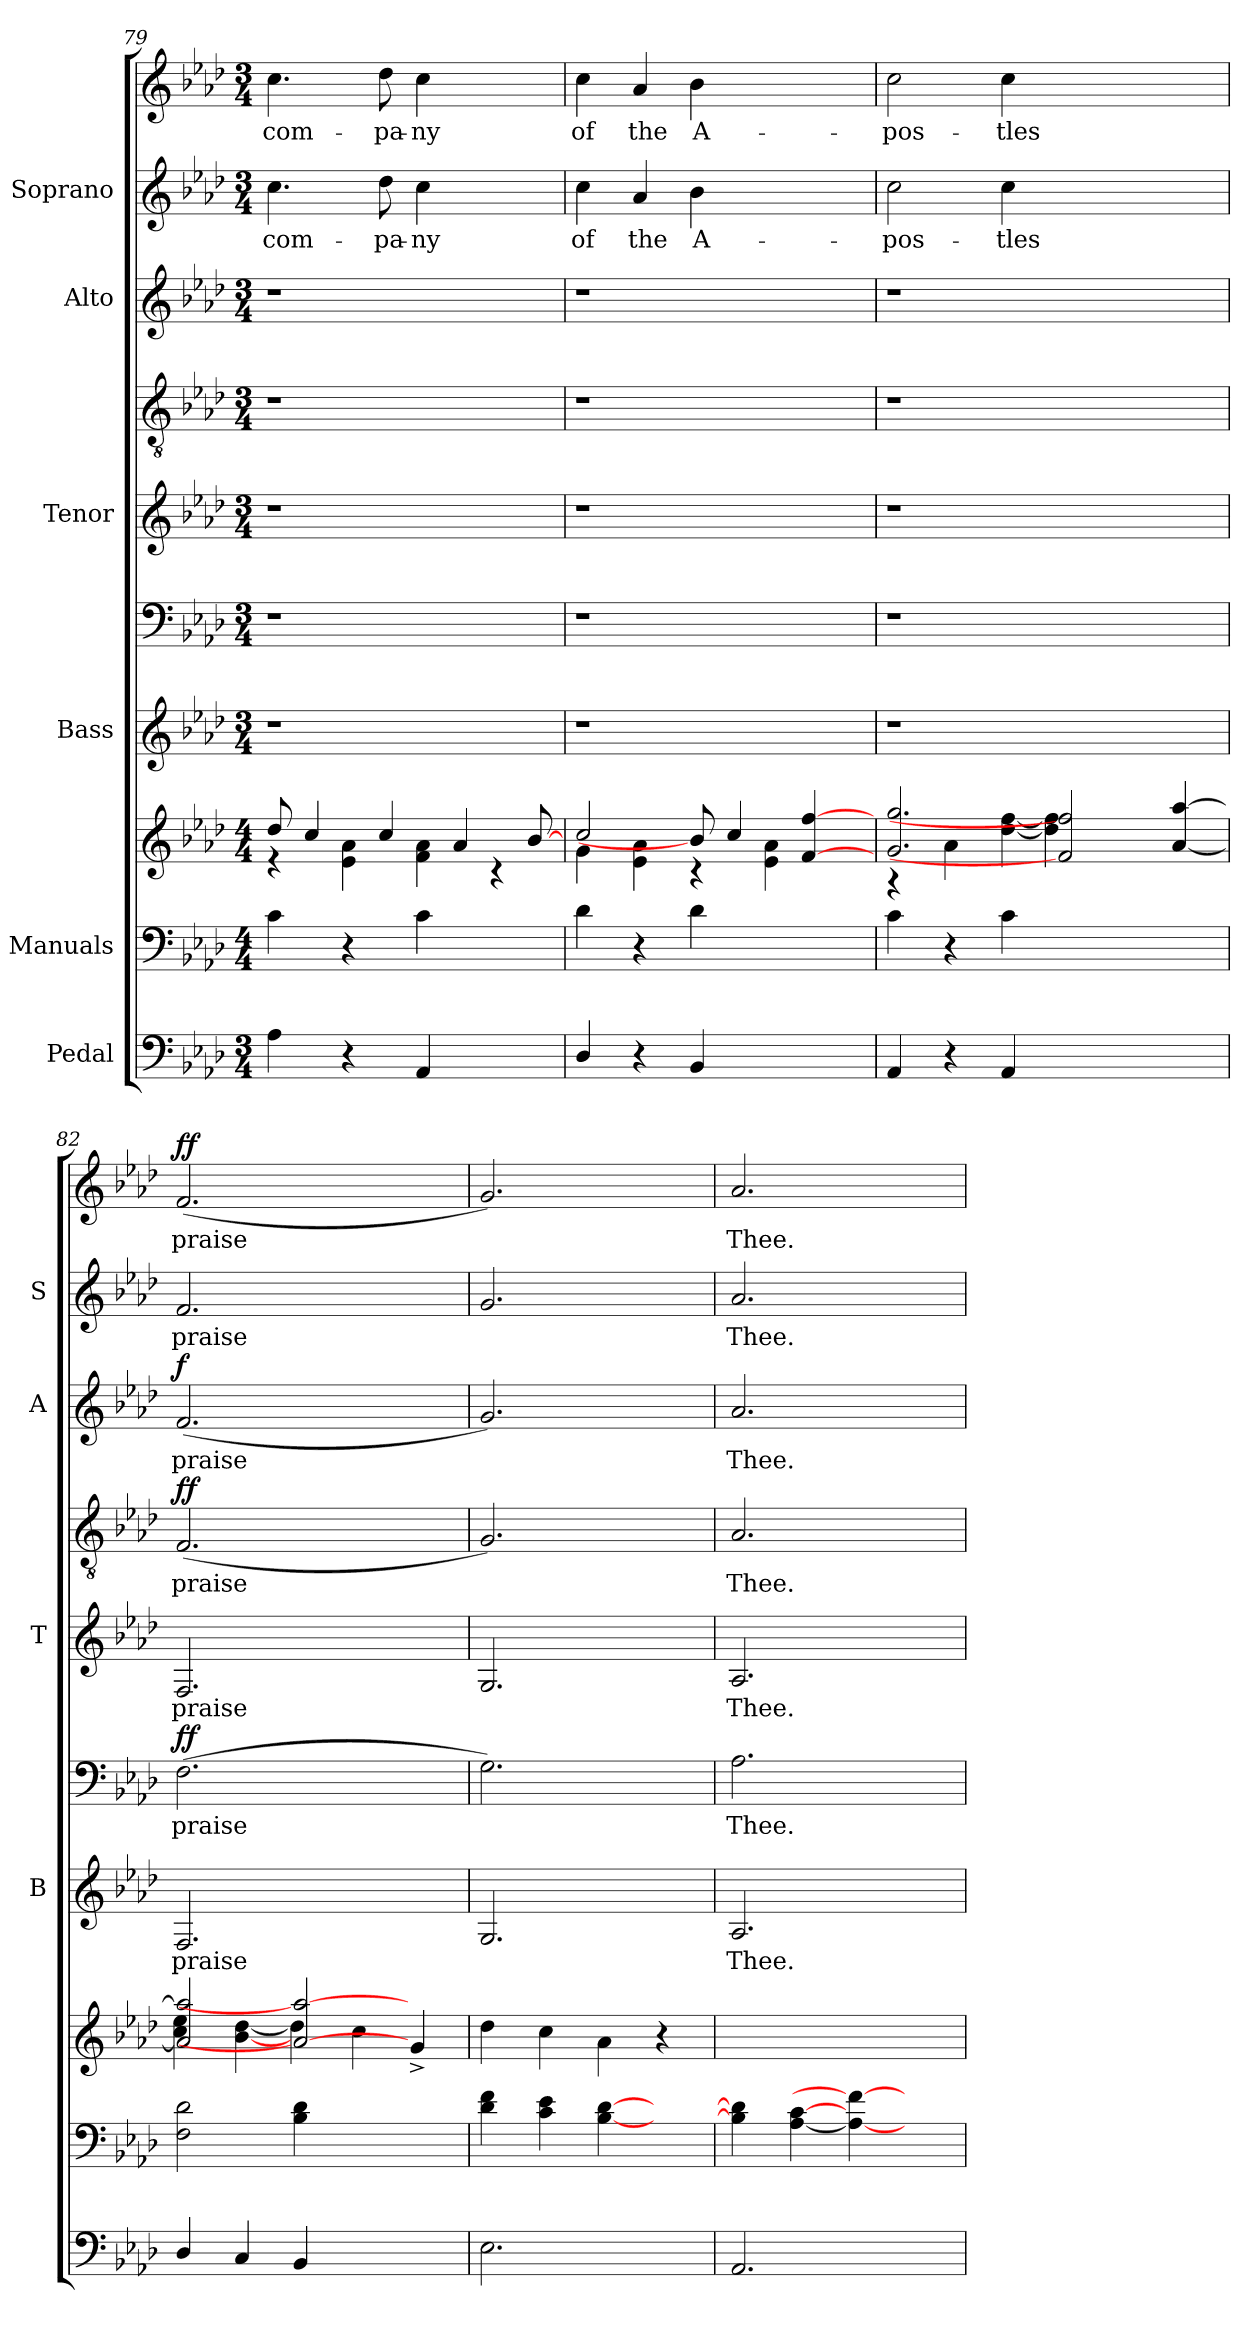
**kern	**kern	**kern	**kern	**text	**kern	**text	**dynam	**kern	**text	**kern	**text	**dynam	**kern	**text	**dynam	**kern	**text	**kern	**text	**dynam
*part6	*part5	*part5	*part4	*part4	*part4	*part4	*part4	*part3	*part3	*part3	*part3	*part3	*part2	*part2	*part2	*part1	*part1	*part1	*part1	*part1
*staff10	*staff9	*staff8	*staff7	*staff7	*staff6	*staff6	*staff6/7	*staff5	*staff5	*staff4	*staff4	*staff4/5	*staff3	*staff3	*staff3	*staff2	*staff2	*staff1	*staff1	*staff1/2
*I"Pedal	*I"Manuals	*	*I"Bass	*	*	*	*	*I"Tenor	*	*	*	*	*I"Alto	*	*	*I"Soprano	*	*	*	*
*	*	*	*I'B	*	*	*	*	*I'T	*	*	*	*	*I'A	*	*	*I'S	*	*	*	*
*clefF4	*clefF4	*clefG2	*	*	*clefF4	*	*	*	*	*clefGv2	*	*	*clefG2	*	*	*	*	*clefG2	*	*
*k[b-e-a-d-]	*k[b-e-a-d-]	*k[b-e-a-d-]	*k[b-e-a-d-]	*	*k[b-e-a-d-]	*	*	*k[b-e-a-d-]	*	*k[b-e-a-d-]	*	*	*k[b-e-a-d-]	*	*	*k[b-e-a-d-]	*	*k[b-e-a-d-]	*	*
*A-:	*A-:	*A-:	*A-:	*	*A-:	*	*	*A-:	*	*A-:	*	*	*A-:	*	*	*A-:	*	*A-:	*	*
*M3/4	*M4/4	*M4/4	*M3/4	*	*M3/4	*	*	*M3/4	*	*M3/4	*	*	*M3/4	*	*	*M3/4	*	*M3/4	*	*
=79	=79	=79	=79	=79	=79	=79	=79	=79	=79	=79	=79	=79	=79	=79	=79	=79	=79	=79	=79	=79
!	!LO:N:vis=1	!	!LO:N:vis=1	!	!LO:N:vis=1	!	!	!LO:N:vis=1	!	!LO:N:vis=1	!	!	!LO:N:vis=1	!	!	!	!LO:LY:b	!	!LO:LY:b	!
*	*^	*^	*	*	*	*	*	*	*	*	*	*	*	*	*	*	*	*	*	*
4A-	2.ryy	4c\	8dd-/	4r	2.r	.	2.r	.	.	2.r	.	2.r	.	.	2.r	.	.	4.cc	com-	4.cc	com-	.
.	.	.	4cc/	.	.	.	.	.	.	.	.	.	.	.	.	.	.	.	.	.	.	.
4r	.	4r	.	4e-\ 4a-\	.	.	.	.	.	.	.	.	.	.	.	.	.	.	.	.	.	.
!	!	!	!	!	!	!	!	!	!	!	!	!	!	!	!	!	!	!	!LO:LY:b	!	!LO:LY:b	!
.	.	.	4cc/	.	.	.	.	.	.	.	.	.	.	.	.	.	.	8dd-	-pa-	8dd-	-pa-	.
!	!	!	!	!	!	!	!	!	!	!	!	!	!	!	!	!	!	!	!LO:LY:b	!	!LO:LY:b	!
4AA-	.	4c\	.	4f\ 4a-\	.	.	.	.	.	.	.	.	.	.	.	.	.	4cc	-ny	4cc	-ny	.
.	.	.	4a-/	.	.	.	.	.	.	.	.	.	.	.	.	.	.	.	.	.	.	.
4ryy	4ryy	4ryy	.	4r	4ryy	.	4ryy	.	.	4ryy	.	4ryy	.	.	4ryy	.	.	4ryy	.	4ryy	.	.
.	.	.	[8b-/	.	.	.	.	.	.	.	.	.	.	.	.	.	.	.	.	.	.	.
=80	=80	=80	=80	=80	=80	=80	=80	=80	=80	=80	=80	=80	=80	=80	=80	=80	=80	=80	=80	=80	=80	=80
!	!LO:N:vis=1	!	!	!	!LO:N:vis=1	!	!LO:N:vis=1	!	!	!LO:N:vis=1	!	!LO:N:vis=1	!	!	!LO:N:vis=1	!	!	!	!LO:LY:b	!	!LO:LY:b	!
4D-/	2.ryy	4d-\	2cc/	4g\	2.r	.	2.r	.	.	2.r	.	2.r	.	.	2.r	.	.	4cc	of	4cc	of	.
!	!	!	!	!	!	!	!	!	!	!	!	!	!	!	!	!	!	!	!LO:LY:b	!	!LO:LY:b	!
4r	.	4r	.	4e-\ 4a-\	.	.	.	.	.	.	.	.	.	.	.	.	.	4a-	the	4a-	the	.
!	!	!	!	!	!	!	!	!	!	!	!	!	!	!	!	!	!	!	!LO:LY:b	!	!LO:LY:b	!
4BB-	.	4d-\	8b-/]	4r	.	.	.	.	.	.	.	.	.	.	.	.	.	4b-	A-	4b-	A-	.
.	.	.	4cc/	.	.	.	.	.	.	.	.	.	.	.	.	.	.	.	.	.	.	.
4.ryy	4.ryy	4.ryy	.	4e-\ 4a-\	4.ryy	.	4.ryy	.	.	4.ryy	.	4.ryy	.	.	4.ryy	.	.	4.ryy	.	4.ryy	.	.
.	.	.	[4f/ [4ff/	.	.	.	.	.	.	.	.	.	.	.	.	.	.	.	.	.	.	.
.	.	.	.	8ryy	.	.	.	.	.	.	.	.	.	.	.	.	.	.	.	.	.	.
=81	=81	=81	=81	=81	=81	=81	=81	=81	=81	=81	=81	=81	=81	=81	=81	=81	=81	=81	=81	=81	=81	=81
!	!LO:N:vis=1	!	!	!	!LO:N:vis=1	!	!LO:N:vis=1	!	!	!LO:N:vis=1	!	!LO:N:vis=1	!	!	!LO:N:vis=1	!	!	!	!LO:LY:b	!	!LO:LY:b	!
4AA-	2.ryy	4c\	2.g/ 2.gg/	4r	2.r	.	2.r	.	.	2.r	.	2.r	.	.	2.r	.	.	2cc	-pos-	2cc	-pos-	.
4r	.	4r	.	4a-\	.	.	.	.	.	.	.	.	.	.	.	.	.	.	.	.	.	.
!	!	!	!	!	!	!	!	!	!	!	!	!	!	!	!	!	!	!	!LO:LY:b	!	!LO:LY:b	!
4AA-	.	4c\	.	[4dd-\ [4ff\	.	.	.	.	.	.	.	.	.	.	.	.	.	4cc	-tles	4cc	-tles	.
2.ryy	2.ryy	2.ryy	2f/] 2ff/]	4dd-\] 4ff\]	2.ryy	.	2.ryy	.	.	2.ryy	.	2.ryy	.	.	2.ryy	.	.	2.ryy	.	2.ryy	.	.
.	.	.	.	2ryy	.	.	.	.	.	.	.	.	.	.	.	.	.	.	.	.	.	.
.	.	.	[4a-/ [4aa-/	.	.	.	.	.	.	.	.	.	.	.	.	.	.	.	.	.	.	.
=82	=82	=82	=82	=82	=82	=82	=82	=82	=82	=82	=82	=82	=82	=82	=82	=82	=82	=82	=82	=82	=82	=82
!	!LO:N:vis=1	!	!	!	!	!LO:LY:b	!	!LO:LY:b	!LO:DY:b=2	!	!LO:LY:b	!	!LO:LY:b	!	!	!LO:LY:b	!	!	!LO:LY:b	!	!LO:LY:b	!
!	!	!	!	!	!	!	!	!	!LO:DY:n=1:b	!	!	!	!	!LO:DY:b=2	!	!	!	!	!	!	!	!
!	!	!	!	!	!	!	!	!	!	!	!	!	!	!LO:DY:n=1:b	!	!	!LO:DY:b	!	!	!	!	!LO:DY:b=2
!	!	!	!	!	!	!	!	!	!	!	!	!	!	!	!	!	!	!	!	!	!	!LO:DY:n=1:b
4D-/	1ryy	2F\ 2d-\	2a-/] 2aa-/]	4cc\ 4ee-\	2.F	praise	(>2.F	praise	f f	2.F	praise	(<2.F	praise	f f	(<2.f	praise	f	2.f	praise	(<2.f	praise	f f
4C	.	.	.	[4b-\ [4dd-\	.	.	.	.	.	.	.	.	.	.	.	.	.	.	.	.	.	.
4BB-	.	4B-\ 4d-\	2a-/_ 2aa-/_	4dd-\]	.	.	.	.	.	.	.	.	.	.	.	.	.	.	.	.	.	.
2ryy	.	4ryy	.	4cc\	2ryy	.	2ryy	.	.	2ryy	.	2ryy	.	.	2ryy	.	.	2ryy	.	2ryy	.	.
.	4ryy	4ryy	4g^/	4ryy	.	.	.	.	.	.	.	.	.	.	.	.	.	.	.	.	.	.
=83	=83	=83	=83	=83	=83	=83	=83	=83	=83	=83	=83	=83	=83	=83	=83	=83	=83	=83	=83	=83	=83	=83
!	!LO:N:vis=1	!	!	!	!	!	!	!	!	!	!	!	!	!	!	!	!	!	!	!	!	!
*	*	*	*v	*v	*	*	*	*	*	*	*	*	*	*	*	*	*	*	*	*	*	*
2.E-	2.ryy	4d-\ 4f\	4dd-\	2.G	.	2.G)	.	.	2.G	.	2.G)	.	.	2.g)	.	.	2.g	.	2.g)	.	.
.	.	4c\ 4e-\	4cc\	.	.	.	.	.	.	.	.	.	.	.	.	.	.	.	.	.	.
.	.	[4B-\ [4d-\	4a-\	.	.	.	.	.	.	.	.	.	.	.	.	.	.	.	.	.	.
4ryy	4ryy	4ryy	4r	4ryy	.	4ryy	.	.	4ryy	.	4ryy	.	.	4ryy	.	.	4ryy	.	4ryy	.	.
=84	=84	=84	=84	=84	=84	=84	=84	=84	=84	=84	=84	=84	=84	=84	=84	=84	=84	=84	=84	=84	=84
!	!LO:N:vis=1	!	!	!	!LO:LY:b	!	!LO:LY:b	!	!	!LO:LY:b	!	!LO:LY:b	!	!	!LO:LY:b	!	!	!LO:LY:b	!	!LO:LY:b	!
2.AA-	1ryy	4B-\] 4d-\]	1ryy	2.A-	Thee.	2.A-	Thee.	.	2.A-	Thee.	2.A-	Thee.	.	2.a-	Thee.	.	2.a-	Thee.	2.a-	Thee.	.
.	.	[4A-\ [4c\	.	.	.	.	.	.	.	.	.	.	.	.	.	.	.	.	.	.	.
.	.	4A-\_ 4f\_	.	.	.	.	.	.	.	.	.	.	.	.	.	.	.	.	.	.	.
4ryy	.	4ryy	.	4ryy	.	4ryy	.	.	4ryy	.	4ryy	.	.	4ryy	.	.	4ryy	.	4ryy	.	.
*	*v	*v	*	*	*	*	*	*	*	*	*	*	*	*	*	*	*	*	*	*	*
=	=	=	=	=	=	=	=	=	=	=	=	=	=	=	=	=	=	=	=	=
*-	*-	*-	*-	*-	*-	*-	*-	*-	*-	*-	*-	*-	*-	*-	*-	*-	*-	*-	*-	*-
